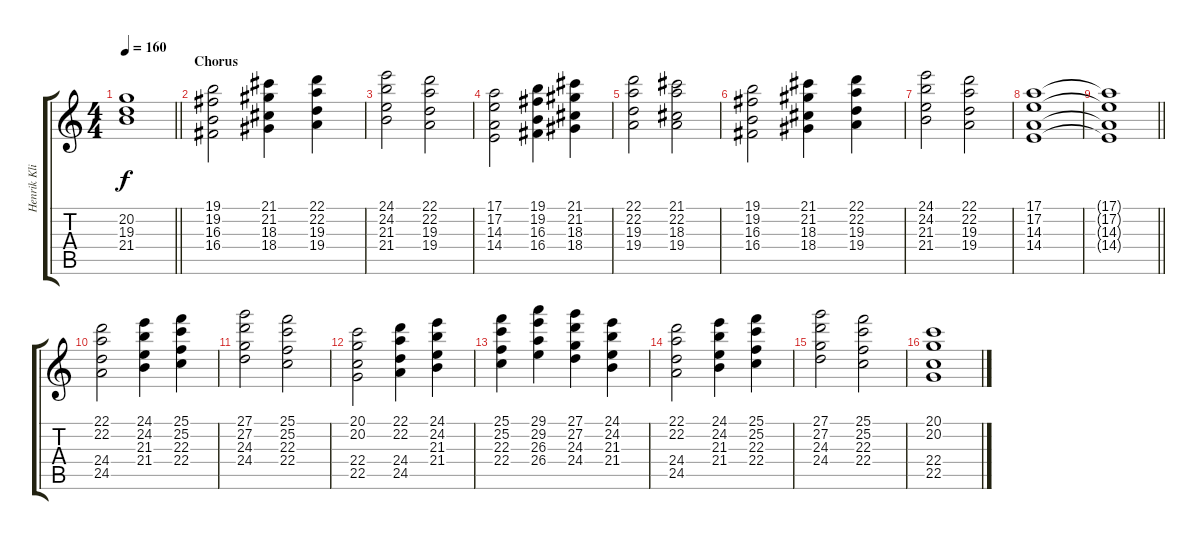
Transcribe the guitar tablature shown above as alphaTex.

\track ("Henrik Klingenberg" "Henrik Kli") {instrument synthbrass1}
\staff {score tabs}
\tuning (E4 B3 G3 D3 A2 E2) {hide}
\ts (4 4)
\tempo 160
\clef g2
\barLineRight lightlight
\ks c
(20.2 19.3 21.4).1{dy f} |
\section ("" "Chorus")
(19.1 19.2 16.3 16.4).2{volume 12 instrument stringensemble1} (21.1 21.2 18.3 18.4).4 (22.1 22.2 19.3 19.4).4 |
(24.1 24.2 21.3 21.4).2 (22.1 22.2 19.3 19.4).2 |
(17.1 17.2 14.3 14.4).2 (19.1 19.2 16.3 16.4).4 (21.1 21.2 18.3 18.4).4 |
(22.1 22.2 19.3 19.4).2 (21.1 22.2 18.3 19.4).2 |
(19.1 19.2 16.3 16.4).2 (21.1 21.2 18.3 18.4).4 (22.1 22.2 19.3 19.4).4 |
(24.1 24.2 21.3 21.4).2 (22.1 22.2 19.3 19.4).2 |
(17.1 17.2 14.3 14.4).1 |
\barLineRight lightlight
(17.1{t} 17.2{t} 14.3{t} 14.4{t}).1 |
(22.1 22.2 24.4 24.5).2{volume 12 instrument stringensemble1} (24.1 24.2 21.3 21.4).4 (25.1 25.2 22.3 22.4).4 |
(27.1 27.2 24.3 24.4).2 (25.1 25.2 22.3 22.4).2 |
(20.1 20.2 22.4 22.5).2 (22.1 22.2 24.4 24.5).4 (24.1 24.2 21.3 21.4).4 |
(25.1 25.2 22.3 22.4).4 (29.1 29.2 26.3 26.4).4 (27.1 27.2 24.3 24.4).4 (24.1 24.2 21.3 21.4).4 |
(22.1 22.2 24.4 24.5).2 (24.1 24.2 21.3 21.4).4 (25.1 25.2 22.3 22.4).4 |
(27.1 27.2 24.3 24.4).2 (25.1 25.2 22.3 22.4).2 |
(20.1 20.2 22.4 22.5).1
